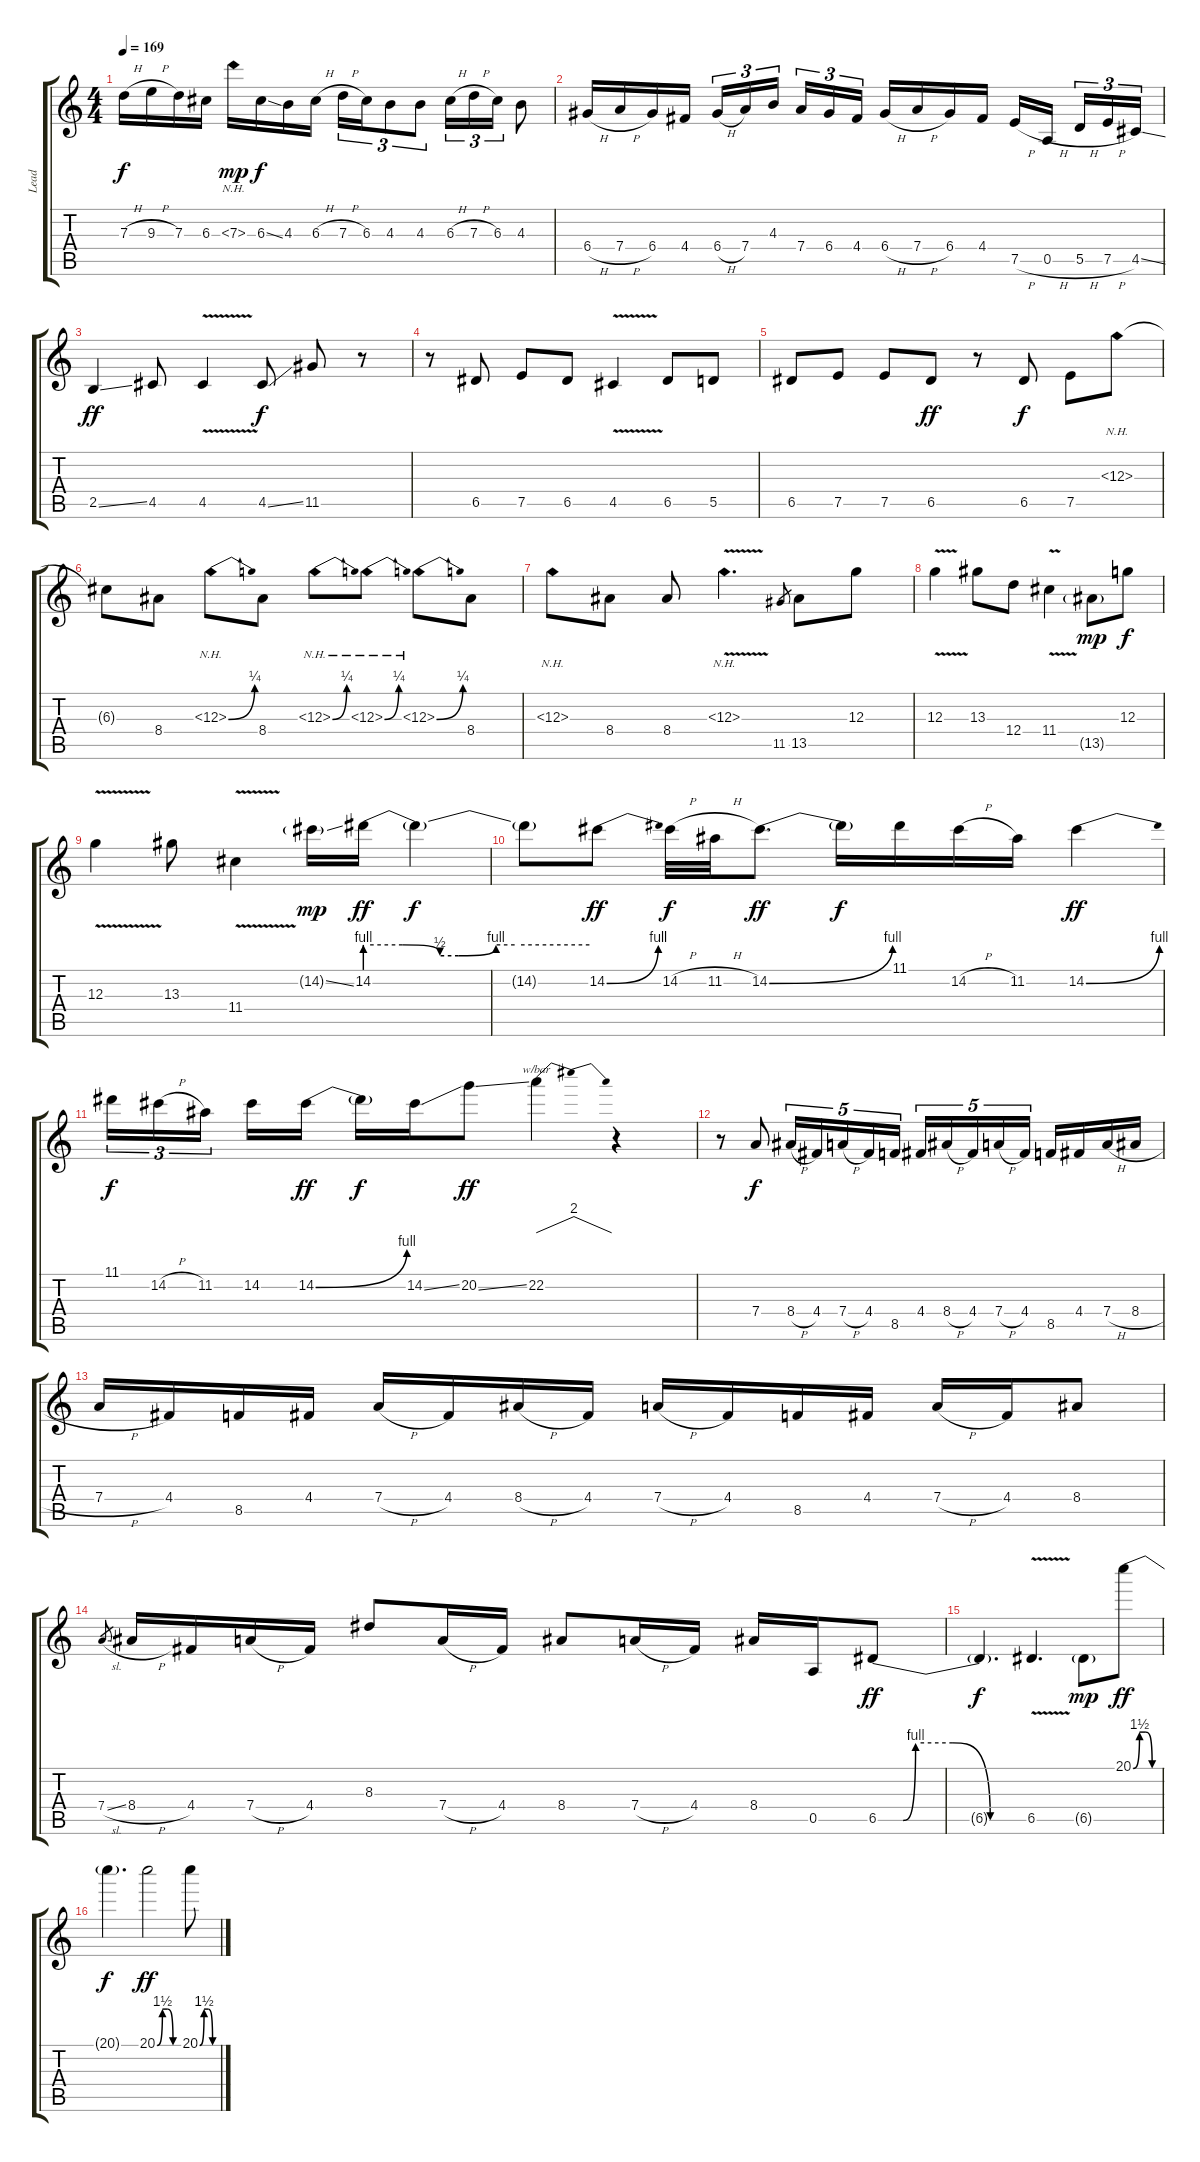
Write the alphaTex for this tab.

\track ("Lead" "Lead") {instrument distortionguitar}
\staff {score tabs}
\tuning (E4 B3 G3 D3 A2 E2) {hide}
\ts (4 4)
\tempo 169
\clef g2
\ks c
7.3{h}.16{dy f} 9.3{h}.16 7.3.16 6.3.16 7.3{nh}.16{dy mp} 6.3{ss}.16{dy f} 4.3.16 6.3{h}.16 7.3{h}.16{tu (3 2)} 6.3.16{tu (3 2)} 4.3.8{tu (3 2)} 4.3.8{tu (3 2)} 6.3{h}.16{tu (3 2)} 7.3{h}.16{tu (3 2)} 6.3.16{tu (3 2)} 4.3.8 |
6.4{h}.16 7.4{h}.16 6.4.16 4.4.16 6.4{h}.16{tu (3 2)} 7.4.16{tu (3 2)} 4.3.16{tu (3 2)} 7.4.16{tu (3 2)} 6.4.16{tu (3 2)} 4.4.16{tu (3 2)} 6.4{h}.16 7.4{h}.16 6.4.16 4.4.16 7.5{h}.16 0.5{h}.16 5.5{h}.16{tu (3 2)} 7.5{h}.16{tu (3 2)} 4.5{ss}.16{tu (3 2)} |
2.5{ss}.4{dy ff} 4.5.8 4.5{v}.4 4.5{ss}.8{dy f} 11.5.8 r.8 |
r.8 6.5.8 7.5.8 6.5.8 4.5{v}.4 6.5.8 5.5.8 |
6.5.8 7.5.8 7.5.8 6.5.8{dy ff} r.8 6.5.8{dy f} 7.5.8 6.3{nh}.8 |
6.3{t}.8 8.4.8 6.3{be (bend 0 0 60 1) nh}.8 8.4.8 6.3{be (bend 0 0 60 1) nh}.8 6.3{be (bend 0 0 60 1) nh}.8 6.3{be (bend 0 0 60 1) nh}.8 8.4.8 |
6.3{nh}.8 8.4.8 8.4.8 6.3{nh v}.4{d} 11.5.8{gr} 13.5.8 12.3.8 |
12.3{v}.4 13.3.8 12.4.8 11.4{v}.4 13.5{g}.8{dy mp} 12.3.8{dy f} |
12.3{v}.4 13.3.8 11.4{v}.4 14.2{ss g}.16{dy mp} 14.2{be (custom 0 4 10 4 20 2 25 2 35 4 40 4 60 4)}.16{dy ff} 14.2{t}.4{dy f} |
14.2{t}.8 14.2{be (bend 0 0 60 4)}.8{dy ff} 14.2{h}.32{dy f} 11.2{h}.32 14.2{be (bend 0 0 60 4)}.8{d dy ff} 14.2{t}.16{dy f} 11.1.16 14.2{h}.16 11.2.16 14.2{be (bend 0 0 60 4)}.4{dy ff} |
11.1.16{tu (3 2) dy f} 14.2{h}.16{tu (3 2)} 11.2.16{tu (3 2)} 14.2.16 14.2{be (bend 0 0 60 4)}.16{dy ff} 14.2{t}.16{dy f} 14.2{ss}.16 20.2{ss}.8{dy ff} 22.2.4{tbe (dip default 0 0 10 8 60 0)} r.4 |
r.8 7.4.8{dy f} 8.4{h}.16{tu (5 4)} 4.4.16{tu (5 4)} 7.4{h}.16{tu (5 4)} 4.4.16{tu (5 4)} 8.5.16{tu (5 4)} 4.4.16{tu (5 4)} 8.4{h}.16{tu (5 4)} 4.4.16{tu (5 4)} 7.4{h}.16{tu (5 4)} 4.4.16{tu (5 4)} 8.5.16 4.4.16 7.4{h}.16 8.4{h}.16 |
7.4{h}.16 4.4.16 8.5.16 4.4.16 7.4{h}.16 4.4.16 8.4{h}.16 4.4.16 7.4{h}.16 4.4.16 8.5.16 4.4.16 7.4{h}.16 4.4.16 8.4.8 |
7.4{sl}.8{gr} 8.4{h}.16 4.4.16 7.4{h}.16 4.4.16 8.3.8 7.4{h}.16 4.4.16 8.4.8 7.4{h}.16 4.4.16 8.4.16 0.5.16 6.5{be (custom 0 0 10 0 15 4 30 4 45 0 60 0)}.8{dy ff} |
6.5{t}.4{d dy f} 6.5{v}.4{d} 6.5{g}.8{dy mp} 20.1{be (custom 0 0 15 6 30 6 45 0 60 0)}.8{dy ff} |
20.1{t}.4{d dy f} 20.1{be (custom 0 0 15 6 30 6 45 0 60 0)}.2{dy ff} 20.1{be (custom 0 0 15 6 30 6 45 0 60 0)}.8
